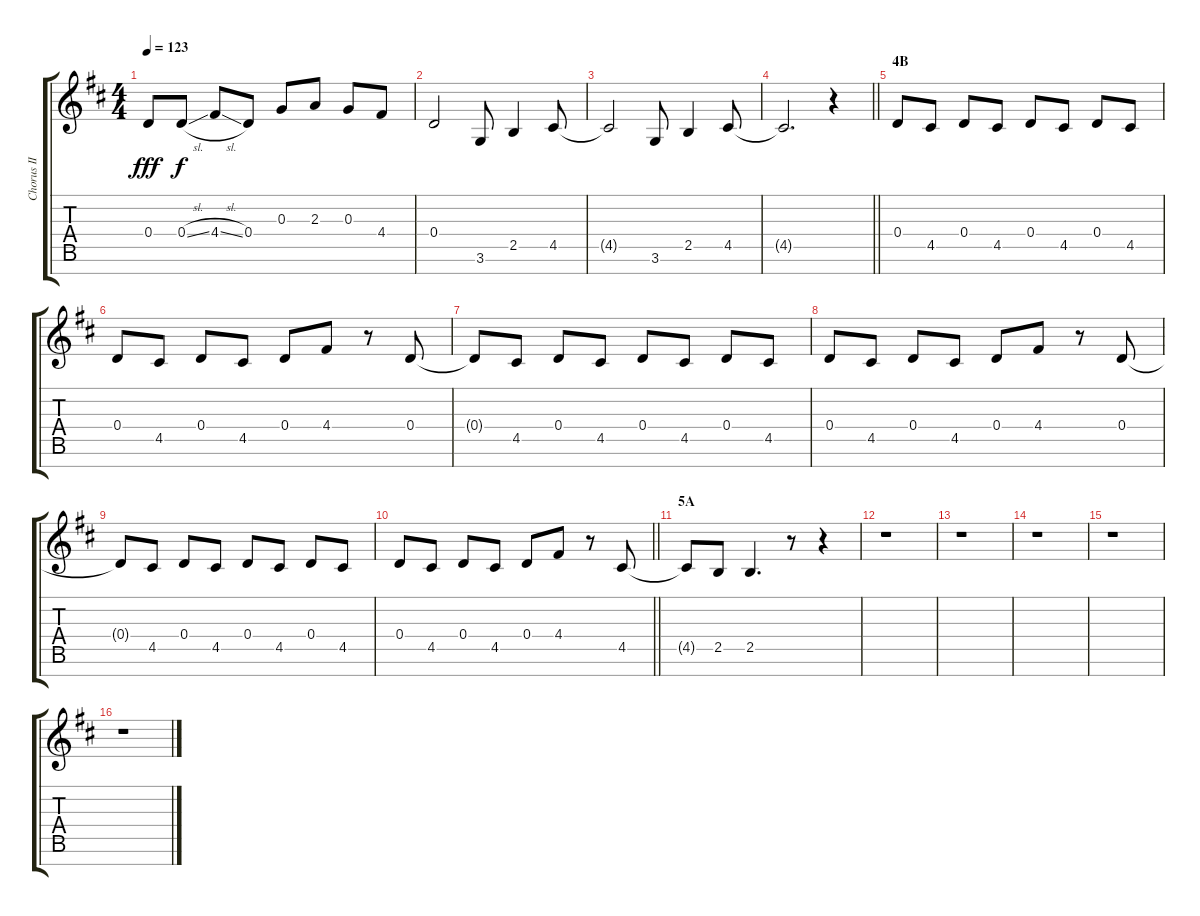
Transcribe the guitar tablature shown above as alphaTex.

\track ("Chorus II" "Chorus II") {instrument voiceoohs}
\staff {score tabs}
\tuning (E5 B4 G4 D4 A3 E3 B2) {hide}
\ts (4 4)
\tempo 123
\clef g2
\ks d
0.4{t}.8{dy fff} 0.4{sl}.8{dy f} 4.4{sl}.8 0.4.8 0.3.8 2.3.8 0.3.8 4.4.8 |
0.4.2 3.6.8 2.5.4 4.5.8 |
4.5{t}.2 3.6.8 2.5.4 4.5.8 |
\barLineRight lightlight
4.5{t}.2{d} r.4 |
\section ("" "4B")
0.4.8 4.5.8 0.4.8 4.5.8 0.4.8 4.5.8 0.4.8 4.5.8 |
0.4.8 4.5.8 0.4.8 4.5.8 0.4.8 4.4.8 r.8 0.4.8 |
0.4{t}.8 4.5.8 0.4.8 4.5.8 0.4.8 4.5.8 0.4.8 4.5.8 |
0.4.8 4.5.8 0.4.8 4.5.8 0.4.8 4.4.8 r.8 0.4.8 |
0.4{t}.8 4.5.8 0.4.8 4.5.8 0.4.8 4.5.8 0.4.8 4.5.8 |
\barLineRight lightlight
0.4.8 4.5.8 0.4.8 4.5.8 0.4.8 4.4.8 r.8 4.5.8 |
\section ("" "5A")
4.5{t}.8 2.5.8 2.5.4{d} r.8 r.4 |
r.1 |
r.1 |
r.1 |
r.1 |
r.1
